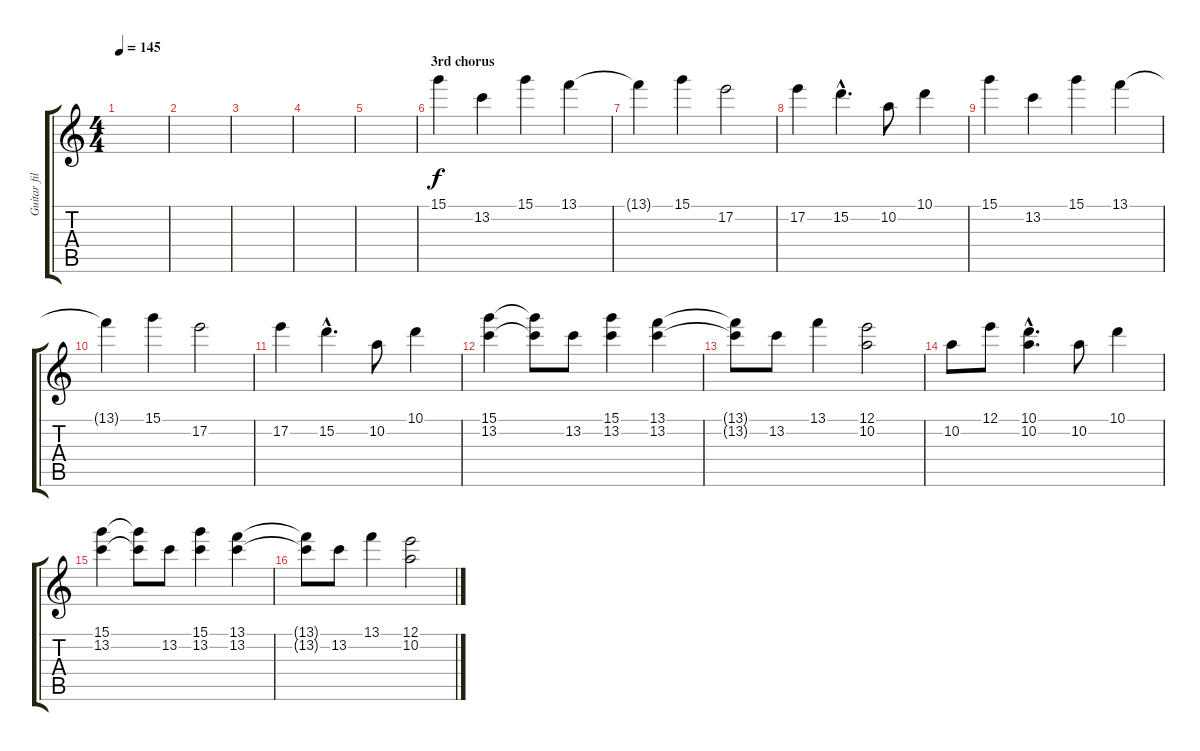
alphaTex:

\track ("Guitar fills" "Guitar fil") {instrument electricguitarjazz}
\staff {score tabs}
\tuning (E4 B3 G3 D3 A2 D2) {hide}
\ts (4 4)
\tempo 145
\clef g2
\ks c
|
|
|
|
|
\section ("" "3rd chorus")
15.1.4 13.2.4 15.1.4 13.1.4 |
13.1{t}.4 15.1.4 17.2.2 |
17.2.4 15.2{hac}.4{d} 10.2.8 10.1.4 |
15.1.4 13.2.4 15.1.4 13.1.4 |
13.1{t}.4 15.1.4 17.2.2 |
17.2.4 15.2{hac}.4{d} 10.2.8 10.1.4 |
(15.1 13.2).4 (15.1{t} 13.2{t}).8 13.2.8 (15.1 13.2).4 (13.1 13.2).4 |
(13.1{t} 13.2{t}).8 13.2.8 13.1.4 (12.1 10.2).2 |
10.2.8 12.1.8 (10.1{hac} 10.2{hac}).4{d} 10.2.8 10.1.4 |
(15.1 13.2).4 (15.1{t} 13.2{t}).8 13.2.8 (15.1 13.2).4 (13.1 13.2).4 |
(13.1{t} 13.2{t}).8 13.2.8 13.1.4 (12.1 10.2).2
